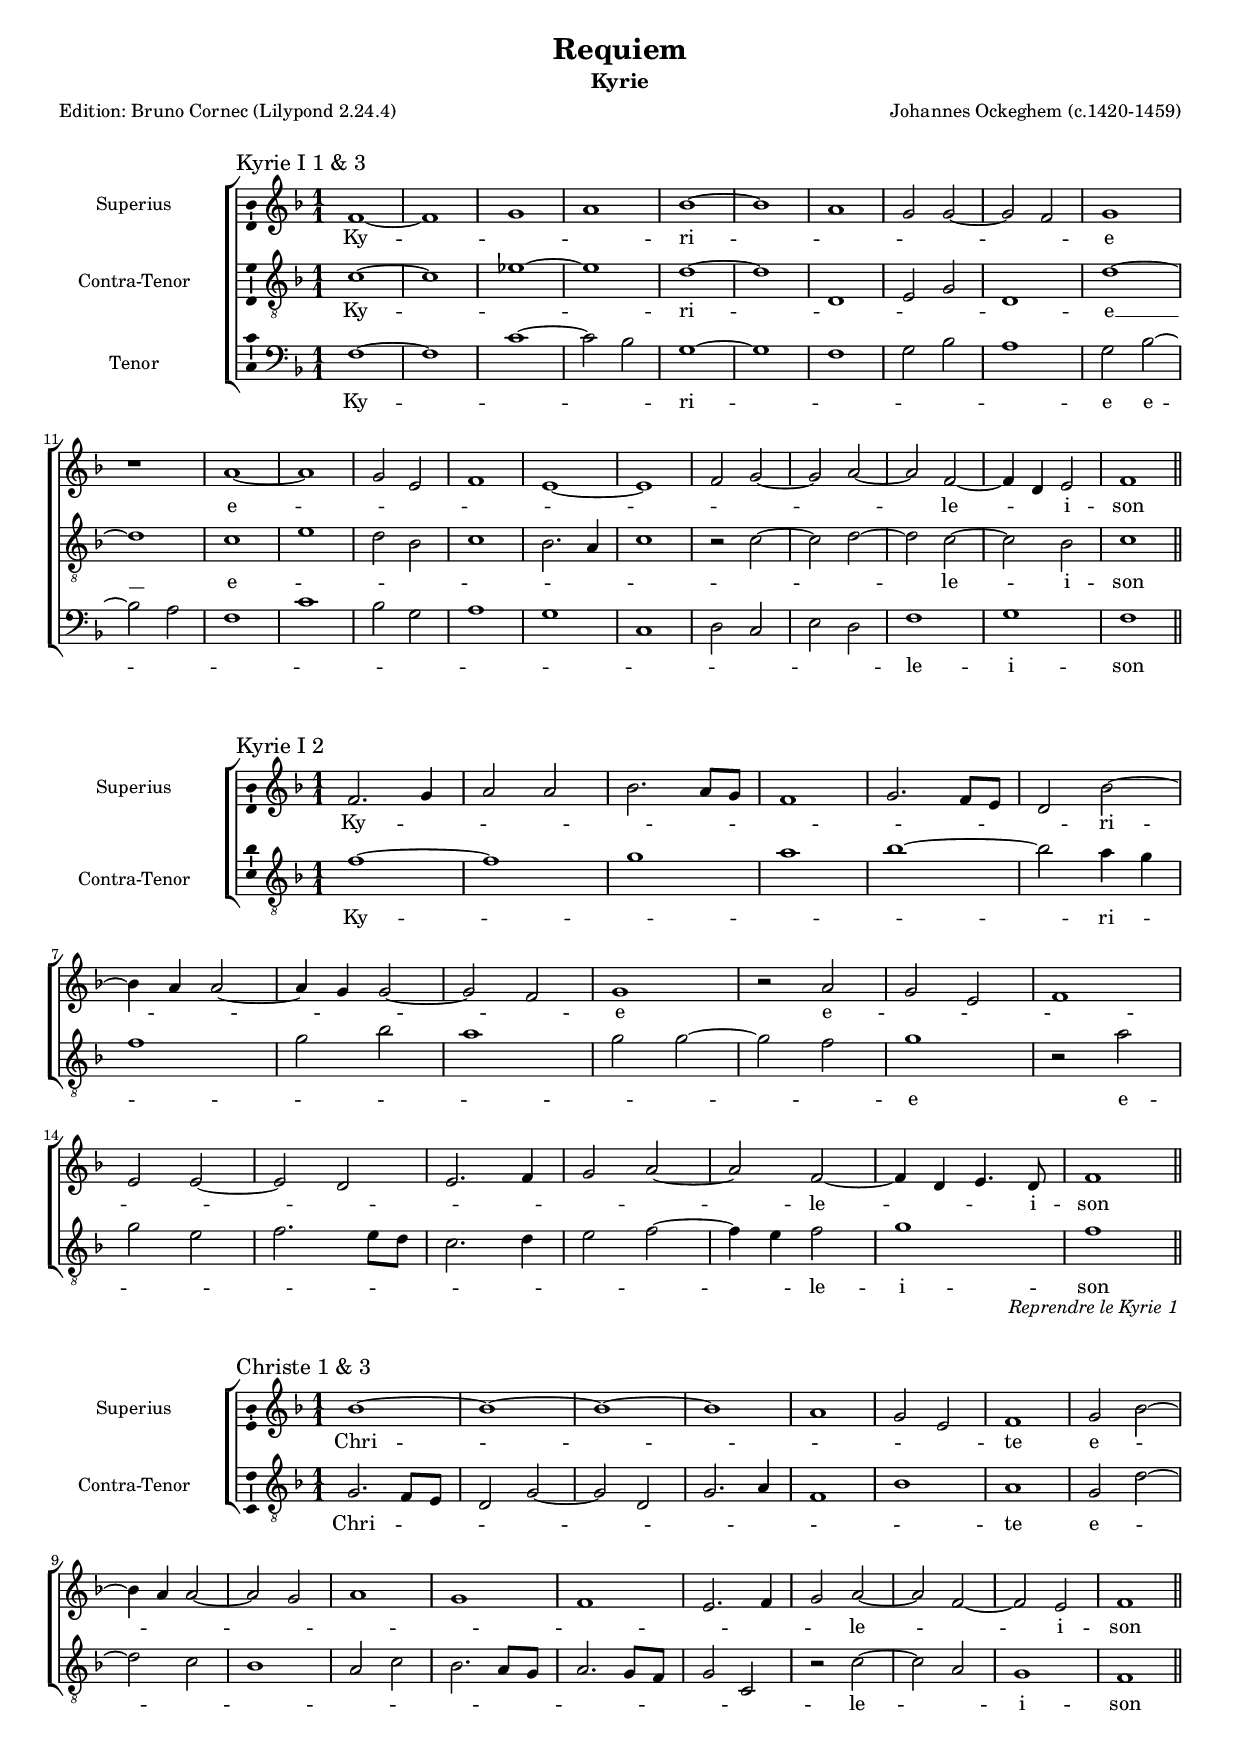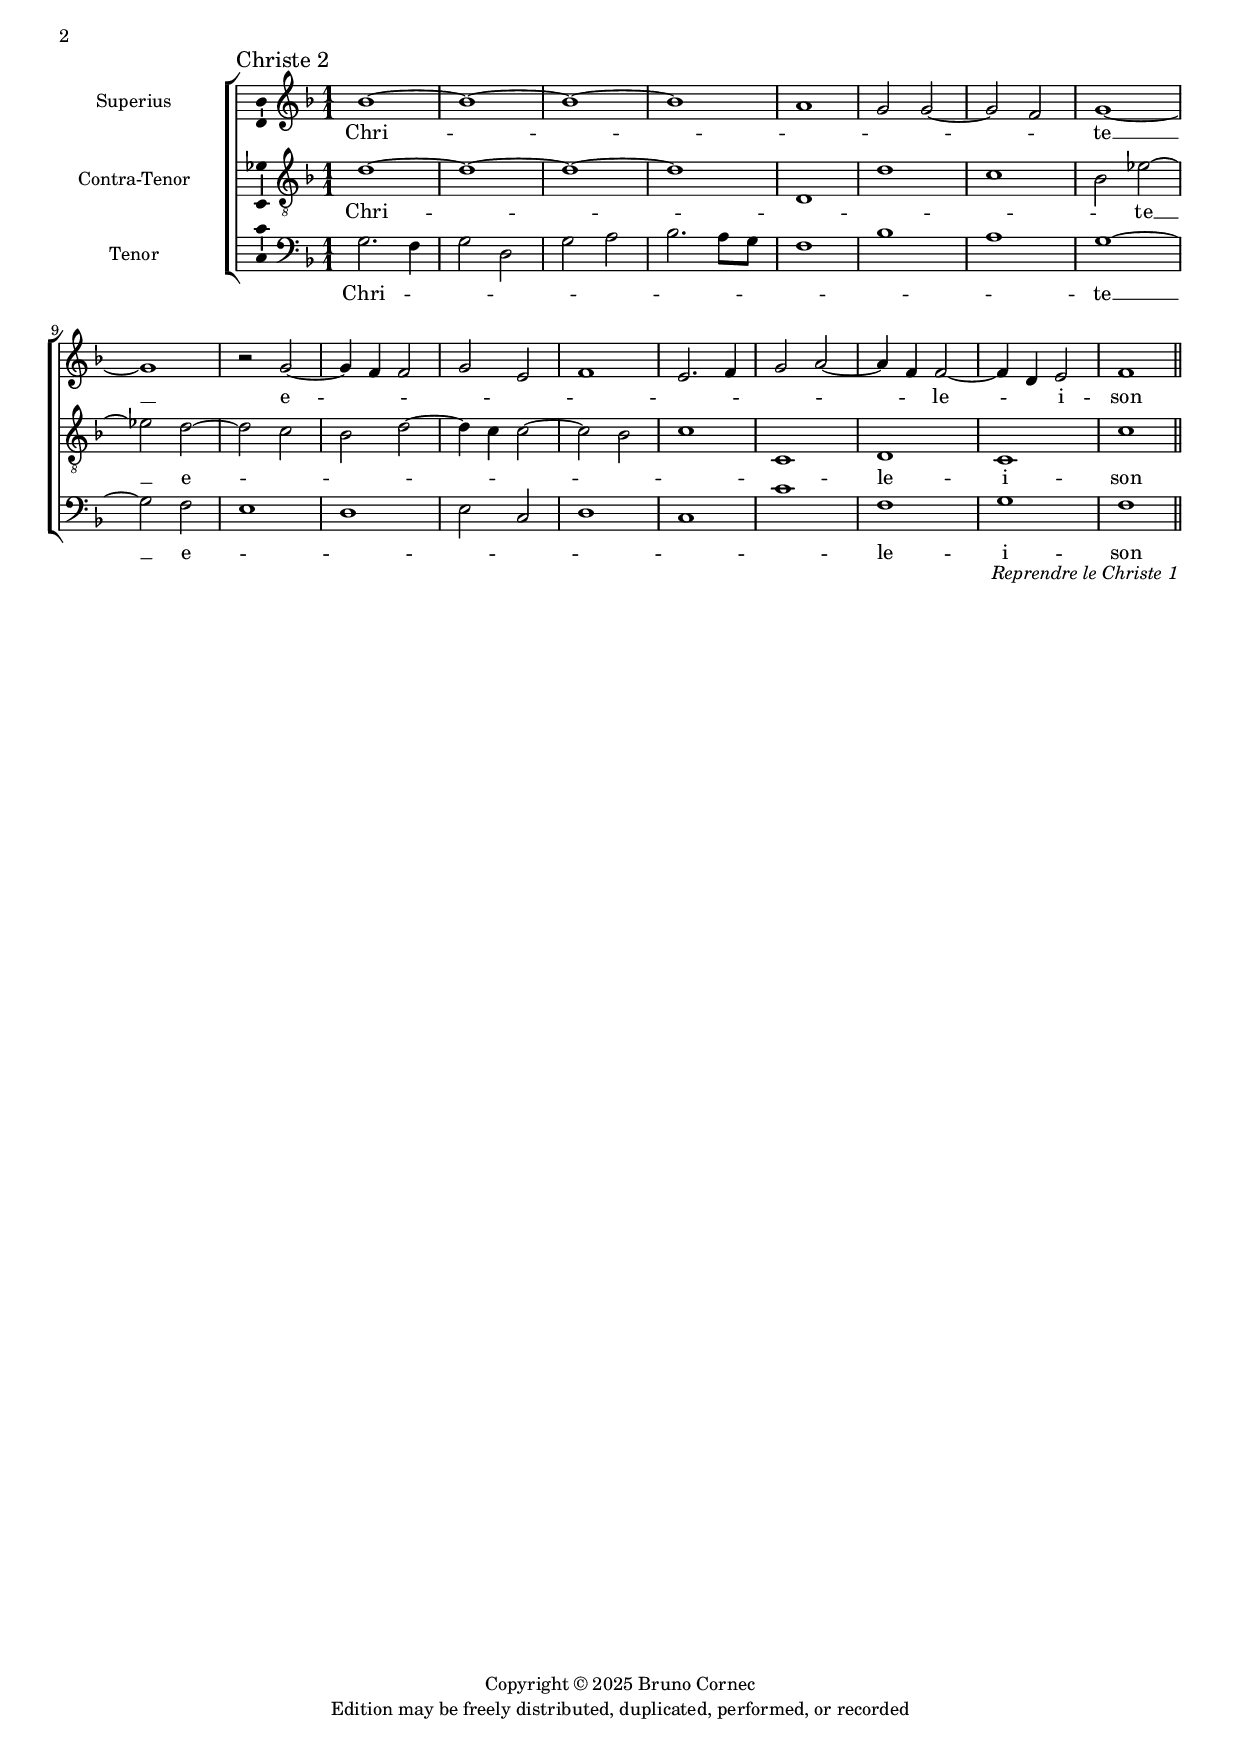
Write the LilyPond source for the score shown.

\version "2.24.2"
\pointAndClickOff
\include "italiano.ly"

#(define pieceArranger (string-append "Edition: Bruno Cornec (Lilypond " (lilypond-version) ")"))

\header {
    title = "Requiem"
	subtitle = "Kyrie"
	poet = \pieceArranger
	composer="Johannes Ockeghem (c.1420-1459)"
	%opus = " "
    
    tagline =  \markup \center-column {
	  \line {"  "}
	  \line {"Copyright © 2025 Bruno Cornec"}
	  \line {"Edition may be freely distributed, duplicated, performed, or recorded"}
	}
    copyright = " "
    }

#(set-global-staff-size 16)

\layout {
    \context { \Score
	% Permet un espacement minimal pertinent ici
	 \override NonMusicalPaperColumn.padding = #2
    }
	
    }

\markup \vspace #1 % change this value accordingly

global={ \key fa \major \time 1/1 }

MSI=\relative do'{
  fa1~
  fa
  sol
  la
  sib~
  sib
  la
  sol2 sol~
  sol fa
  sol1
  r
  la~
  la
  sol2 mi
  fa1
  mi~
  mi fa2 sol2~
  sol la~
  la fa~
  fa4 re mi2
  fa1
  \bar "||" |
}

TMSI=\lyricmode{
  \set ignoreMelismata = ##t
  Ky --\skip1 \skip1 \skip1 ri -- \skip1 \skip1 \skip1 \skip1 \skip1 \skip1 e 
  e -- \skip1 \skip1 \skip1 \skip1 \skip1 \skip1 \skip1 \skip1 \skip1 \skip1 \skip1 le -- \skip1 \skip1 i -- son
}

CTI=\relative do'{
  do1~
  do
  mib~
  mib
  re~
  re 
  re,
  mi2 sol
  re1
  re'~
  re
  do
  mi
  re2 sib
  do1
  sib2. la4
  do1
  r2 do~
  do re~
  re do~
  do sib
  do1
  \bar "||" |
}

TCTI=\lyricmode{
  \set ignoreMelismata = ##t
  Ky --\skip1 \skip1 \skip1 ri -- \skip1 \skip1 \skip1 \skip1 \skip1 e __\skip1
  e -- \skip1 \skip1 \skip1 \skip1 \skip1 \skip1 \skip1 \skip1 \skip1 \skip1 \skip1 le -- \skip1 i -- son
}


TNI=\relative do{
  fa1~
  fa
  do'~
  do2 sib
  sol1~
  sol
  fa
  sol2 sib
  la1
  sol2 sib~
  sib la
  fa1
  do'
  sib2 sol
  la1
  sol
  do,
  re2
  do
  mi re
  fa1
  sol
  fa
  \bar "||" |
}

TTNI=\lyricmode{
  \set ignoreMelismata = ##t
  Ky --\skip1 \skip1 \skip1 \skip1 ri -- \skip1 \skip1 \skip1 \skip1 \skip1 e
  e -- \skip1 \skip1 \skip1 \skip1 \skip1 \skip1 \skip1 \skip1 \skip1 \skip1 \skip1 \skip1 \skip1 le -- i -- son
}

MSII=\relative do'{
  fa2. sol4 
  la2 la
  sib2. la8 sol
  fa1
  sol2. fa8 mi
  re2 sib'~
  sib4 la la2~
  la4 sol sol2~
  sol fa
  sol1
  r2 la 
  sol mi 
  fa1
  mi2 mi~ 
  mi re
  mi2. fa4
  sol2 la~
  la fa~
  fa4 re mi4. re8
  fa1
  \bar "||" |
}

TMSII=\lyricmode{
  \set ignoreMelismata = ##t
  Ky -- \skip1 \skip1 \skip1 \skip1 \skip1 \skip1 \skip1 \skip1 \skip1 \skip1 \skip1 ri -- \skip1 \skip1 \skip1 \skip1 \skip1 \skip1 \skip1 \skip1 e
  e -- \skip1 \skip1 \skip1 \skip1 \skip1 \skip1 \skip1 \skip1 \skip1 \skip1 \skip1 \skip1 le -- \skip1 \skip1 \skip1 i -- son
}

CTII=\relative do'{
  fa1~
  fa
  sol
  la 
  sib~
  sib2 la4 sol
  fa1
  sol2 sib
  la1
  sol2 sol~
  sol fa 
  sol1
  r2 la
  sol mi
  fa2. mi8re
  do2. re4
  mi2 fa2~ 
  fa4 mi fa2
  sol1
  fa
  \jump "Reprendre le Kyrie 1"
}

TCTII=\lyricmode{
  \set ignoreMelismata = ##t
  Ky -- \skip1 \skip1 \skip1 \skip1 \skip1 ri -- \skip1 \skip1 \skip1 \skip1 \skip1 \skip1 \skip1 \skip1 \skip1 e 
  e -- \skip1 \skip1 \skip1 \skip1 \skip1 \skip1 \skip1 \skip1 \skip1 \skip1 \skip1 le -- i -- son
}

MSII=\relative do'{
  fa2. sol4 
  la2 la
  sib2. la8 sol
  fa1
  sol2. fa8 mi
  re2 sib'~
  sib4 la la2~
  la4 sol sol2~
  sol fa
  sol1
  r2 la 
  sol mi 
  fa1
  mi2 mi~ 
  mi re
  mi2. fa4
  sol2 la~
  la fa~
  fa4 re mi4. re8
  fa1
  \bar "||" |
}

TMSII=\lyricmode{
  \set ignoreMelismata = ##t
  Ky -- \skip1 \skip1 \skip1 \skip1 \skip1 \skip1 \skip1 \skip1 \skip1 \skip1 \skip1 ri -- \skip1 \skip1 \skip1 \skip1 \skip1 \skip1 \skip1 \skip1 e
  e -- \skip1 \skip1 \skip1 \skip1 \skip1 \skip1 \skip1 \skip1 \skip1 \skip1 \skip1 \skip1 le -- \skip1 \skip1 \skip1 i -- son
}

CTII=\relative do'{
  fa1~
  fa
  sol
  la 
  sib~
  sib2 la4 sol
  fa1
  sol2 sib
  la1
  sol2 sol~
  sol fa 
  sol1
  r2 la
  sol mi
  fa2. mi8re
  do2. re4
  mi2 fa2~ 
  fa4 mi fa2
  sol1
  fa
  \jump "Reprendre le Kyrie 1"
}

TCTII=\lyricmode{
  \set ignoreMelismata = ##t
  Ky -- \skip1 \skip1 \skip1 \skip1 \skip1 ri -- \skip1 \skip1 \skip1 \skip1 \skip1 \skip1 \skip1 \skip1 \skip1 e 
  e -- \skip1 \skip1 \skip1 \skip1 \skip1 \skip1 \skip1 \skip1 \skip1 \skip1 \skip1 le -- i -- son
}

MSIII=\relative do''{
  sib1~
  sib1~
  sib1~
  sib1~
  la
  sol2 mi
  fa1
  sol2 sib~
  sib4 la la2~
  la sol
  la1
  sol
  fa
  mi2. fa4
  sol2 la~
  la fa~
  fa mi 
  fa1
  \bar "||" |
}

TMSIII=\lyricmode{
  \set ignoreMelismata = ##t
  Chri --\skip1 \skip1 \skip1 \skip1 \skip1 \skip1 te e -- \skip1 \skip1 \skip1 \skip1 \skip1 \skip1 \skip1 \skip1 \skip1 \skip1 \skip1 \skip1 le -- \skip1 \skip1 \skip1 i -- son
}

CTIII=\relative do'{
  sol2. fa8 mi
  re2 sol~
  sol re
  sol2. la4
  fa1
  sib
  la
  sol2 re'~
  re do
  sib1
  la2 do
  sib2. la8 sol
  la2. sol8 fa
  sol2 do,
  r do'~
  do la
  sol1
  fa
  \bar "||" |
}

TCTIII=\lyricmode{
  \set ignoreMelismata = ##t
  Chri --\skip1 \skip1 \skip1 \skip1 \skip1 \skip1 \skip1 \skip1 \skip1 \skip1 te e -- \skip1 \skip1 \skip1 \skip1 \skip1 \skip1 \skip1 \skip1 \skip1 \skip1 \skip1 \skip1 \skip1 \skip1 le -- \skip1 \skip1 i -- son
}

MSIV=\relative do''{
  sib1~
  sib1~
  sib1~
  sib1~
  la
  sol2 sol~
  sol fa
  sol1~
  sol
  r2 sol~
  sol4 fa fa2
  sol mi
  fa1
  mi2. fa4 sol2 la~
  la4 fa fa2~
  fa4 re mi2
  fa1
  \bar "||" |
}

TMSIV=\lyricmode{
  \set ignoreMelismata = ##t
  Chri --\skip1 \skip1 \skip1 \skip1 \skip1 \skip1 \skip1 \skip1 te __\skip1 e -- \skip1 \skip1 \skip1 \skip1 \skip1 \skip1 \skip1 \skip1 \skip1 \skip1 \skip1 \skip1 le -- \skip1 \skip1 i -- son
}

CTIV=\relative do'{
  re1~
  re~
  re~
  re~
  re,
  re'
  do
  sib2 mib~
  mib re~
  re do
  sib re~
  re4 do do2~
  do sib
  do1
  do,1
  re 
  do
  do'
  \bar "||" |
}

TCTIV=\lyricmode{
  \set ignoreMelismata = ##t
  Chri --\skip1 \skip1 \skip1 \skip1 \skip1 \skip1 \skip1 te __\skip1 e -- \skip1 \skip1 \skip1 \skip1 \skip1 \skip1 \skip1 \skip1 \skip1 \skip1 \skip1 le -- i -- son
}

TNIV=\relative do'{
  sol2. fa4
  sol2 re
  sol la
  sib2. la8 sol
  fa1
  sib
  la
  sol~
  sol2 fa
  mi1
  re
  mi2 do
  re1
  do
  do'
  fa, 
  sol
  fa
  \jump "Reprendre le Christe 1"
  \bar "||" |
}

TTNIV=\lyricmode{
  \set ignoreMelismata = ##t
  Chri --\skip1 \skip1 \skip1 \skip1 \skip1 \skip1 \skip1 \skip1 \skip1 \skip1 \skip1 te __\skip1 e -- \skip1 \skip1 \skip1 \skip1 \skip1 \skip1 \skip1 le -- i -- son
}

\score {
	\new ChoirStaff<<
		\new Staff <<
			\new Voice="MS1" {
			\set Staff.instrumentName="Superius"
  			\sectionLabel "Kyrie I 1 & 3"
	  		\global \clef "treble" \MSI }
			\new Lyrics \lyricsto "MS1" {\TMSI }
		>>
		\new Staff <<
			\new Voice="CT1" {
			\set Staff.instrumentName="Contra-Tenor"
	  		\global \clef "treble_8" \CTI }
			\new Lyrics \lyricsto "CT1" {\TCTI }
		>>
		\new Staff <<
			\new Voice="TN1" {
			\set Staff.instrumentName="Tenor"
	  		\global \clef "bass" \TNI }
			\new Lyrics \lyricsto "TN1" {\TTNI }
		>>
  	>>
\layout{ 
  	papersize = "a4"
	\context {
	  \Staff \consists Ambitus_engraver 
	}
	ragged-last = ##f

	indent=3\cm
	}

\midi {\tempo 4 = 160 }
}

\markup \vspace #1 % change this value accordingly

\score {
	\new ChoirStaff<<
		\new Staff <<
			\new Voice="MS2" {
			\set Staff.instrumentName="Superius"
  			\sectionLabel "Kyrie I 2"
	  		\global \clef "treble" \MSII }
			\new Lyrics \lyricsto "MS2" {\TMSII }
		>>
		\new Staff <<
			\new Voice="CT2" {
			\set Staff.instrumentName="Contra-Tenor"
	  		\global \clef "treble_8" \CTII }
			\new Lyrics \lyricsto "CT2" {\TCTII }
		>>
  	>>
\layout{ 
  	papersize = "a4"
	\context {
	  \Staff \consists Ambitus_engraver 
	}
	ragged-last = ##f

	indent=3\cm
	}

\midi {\tempo 4 = 160 }
}

\markup \vspace #1 % change this value accordingly

\score {
	\new ChoirStaff<<
		\new Staff <<
			\new Voice="MS3" {
			\set Staff.instrumentName="Superius"
  			\sectionLabel "Christe 1 & 3"
	  		\global \clef "treble" \MSIII}
			\new Lyrics \lyricsto "MS3" {\TMSIII}
		>>
		\new Staff <<
			\new Voice="CT3" {
			\set Staff.instrumentName="Contra-Tenor"
	  		\global \clef "treble_8" \CTIII }
			\new Lyrics \lyricsto "CT3" {\TCTIII }
		>>
  	>>
\layout{ 
  	papersize = "a4"
	\context {
	  \Staff \consists Ambitus_engraver 
	}
	ragged-last = ##f

	indent=3\cm
	}

\midi {\tempo 4 = 160 }
}

\score {
	\new ChoirStaff<<
		\new Staff <<
			\new Voice="MS4" {
			\set Staff.instrumentName="Superius"
  			\sectionLabel "Christe 2"
	  		\global \clef "treble" \MSIV}
			\new Lyrics \lyricsto "MS4" {\TMSIV}
		>>
		\new Staff <<
			\new Voice="CT4" {
			\set Staff.instrumentName="Contra-Tenor"
	  		\global \clef "treble_8" \CTIV }
			\new Lyrics \lyricsto "CT4" {\TCTIV }
		>>
		\new Staff <<
			\new Voice="TN4" {
			\set Staff.instrumentName="Tenor"
	  		\global \clef "bass" \TNIV }
			\new Lyrics \lyricsto "TN4" {\TTNIV }
		>>
  	>>
\layout{ 
  	papersize = "a4"
	\context {
	  \Staff \consists Ambitus_engraver 
	}
	ragged-last = ##f

	indent=3\cm
	}

\midi {\tempo 4 = 160 }
}


